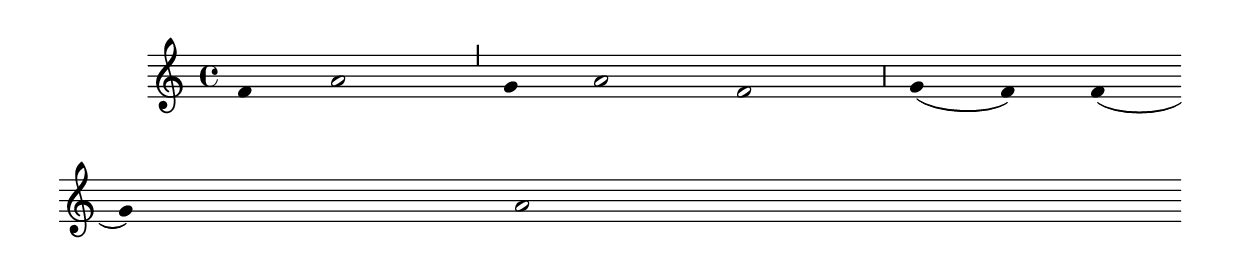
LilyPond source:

\version "1.7.23"


\header {
texidoc = "Modern  transcriptions  of gregrorian music.
Gregorian music has no measure, no stems, only uses half and quarter notes,
and two types of barlines, a short one indicating a rest, a second indicating a breath mark."
}


barOne = \notes { \once \property Staff.BarLine \override #'bar-size = #2
	\bar "|" }
barTwo = \notes { \once \property Staff.BarLine \override #'extra-offset = #'(0 . 2)

		\once \property Staff.BarLine \override #'bar-size = #2
	\bar "|" }
\score {

\notes \relative c' {
	\property Score.timing = ##f
	\property Staff.Stem \set #'transparent = ##t
	f4 a2 \barTwo g4 a2  f2 \barOne g4( f-) f(
	\bar "empty" 
	\break
	g-) a2
}

}
